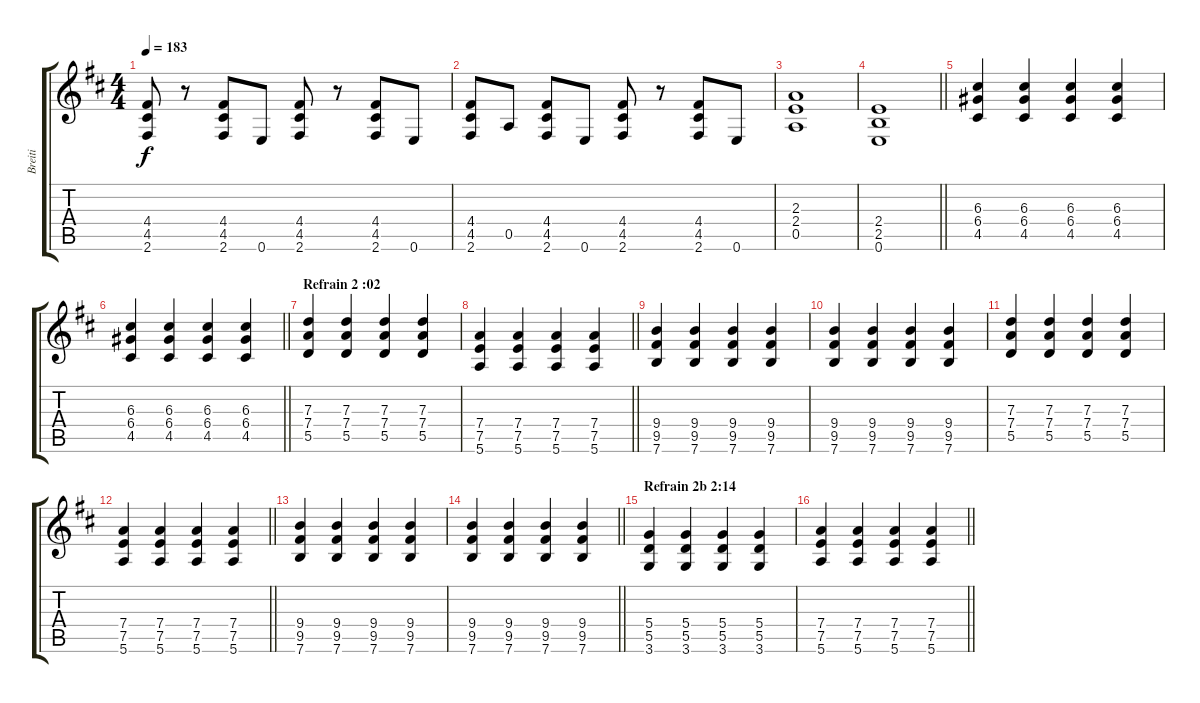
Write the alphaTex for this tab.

\track ("Breiti" "Breiti") {instrument distortionguitar}
\staff {score tabs}
\tuning (E4 B3 G3 D3 A2 E2) {hide}
\ts (4 4)
\tempo 183
\clef g2
\ks d
(4.4 4.5 2.6).8{dy f} r.8 (4.4 4.5 2.6).8 0.6.8 (4.4 4.5 2.6).8 r.8 (4.4 4.5 2.6).8 0.6.8 |
(4.4 4.5 2.6).8 0.5.8 (4.4 4.5 2.6).8 0.6.8 (4.4 4.5 2.6).8 r.8 (4.4 4.5 2.6).8 0.6.8 |
(2.3 2.4 0.5).1 |
\barLineRight lightlight
(2.4 2.5 0.6).1 |
(6.3 6.4 4.5).4 (6.3 6.4 4.5).4 (6.3 6.4 4.5).4 (6.3 6.4 4.5).4 |
\barLineRight lightlight
(6.3 6.4 4.5).4 (6.3 6.4 4.5).4 (6.3 6.4 4.5).4 (6.3 6.4 4.5).4 |
\section ("" "Refrain 2 :02")
(7.3 7.4 5.5).4 (7.3 7.4 5.5).4 (7.3 7.4 5.5).4 (7.3 7.4 5.5).4 |
\barLineRight lightlight
(7.4 7.5 5.6).4 (7.4 7.5 5.6).4 (7.4 7.5 5.6).4 (7.4 7.5 5.6).4 |
(9.4 9.5 7.6).4 (9.4 9.5 7.6).4 (9.4 9.5 7.6).4 (9.4 9.5 7.6).4 |
(9.4 9.5 7.6).4 (9.4 9.5 7.6).4 (9.4 9.5 7.6).4 (9.4 9.5 7.6).4 |
(7.3 7.4 5.5).4 (7.3 7.4 5.5).4 (7.3 7.4 5.5).4 (7.3 7.4 5.5).4 |
\barLineRight lightlight
(7.4 7.5 5.6).4 (7.4 7.5 5.6).4 (7.4 7.5 5.6).4 (7.4 7.5 5.6).4 |
(9.4 9.5 7.6).4 (9.4 9.5 7.6).4 (9.4 9.5 7.6).4 (9.4 9.5 7.6).4 |
\barLineRight lightlight
(9.4 9.5 7.6).4 (9.4 9.5 7.6).4 (9.4 9.5 7.6).4 (9.4 9.5 7.6).4 |
\section ("" "Refrain 2b 2:14")
(5.4 5.5 3.6).4 (5.4 5.5 3.6).4 (5.4 5.5 3.6).4 (5.4 5.5 3.6).4 |
\barLineRight lightlight
(7.4 7.5 5.6).4 (7.4 7.5 5.6).4 (7.4 7.5 5.6).4 (7.4 7.5 5.6).4
